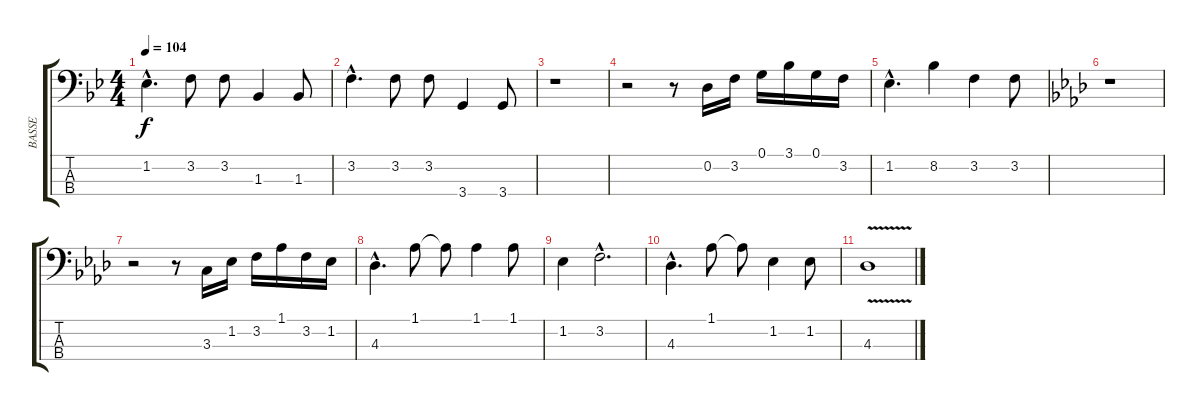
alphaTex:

\track ("BASSE" "BASSE") {instrument fretlessbass}
\staff {score tabs}
\tuning (G2 D2 A1 E1) {hide}
\ts (4 4)
\tempo 104
\clef f4
\ks bb
1.2{hac}.4{d dy f} 3.2.8 3.2.8 1.3.4 1.3.8 |
3.2{hac}.4{d} 3.2.8 3.2.8 3.4.4 3.4.8 |
r.1 |
r.2 r.8 0.2.16 3.2.16 0.1.16 3.1.16 0.1.16 3.2.16 |
1.2{hac}.4{d} 8.2.4 3.2.4 3.2.8 |
\ks ab
r.1 |
r.2 r.8 3.3.16 1.2.16 3.2.16 1.1.16 3.2.16 1.2.16 |
4.3{hac}.4{d} 1.1.8 1.1{t}.8 1.1.4 1.1.8 |
1.2.4 3.2{hac}.2{d} |
4.3{hac}.4{d} 1.1.8 1.1{t}.8 1.2.4 1.2.8 |
4.3{v}.1
